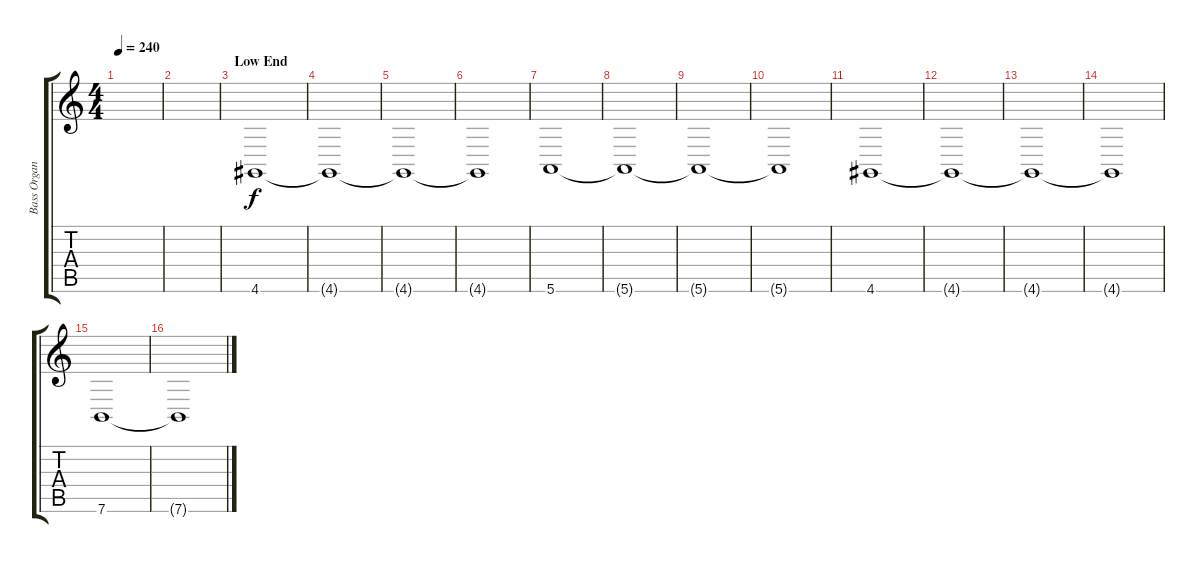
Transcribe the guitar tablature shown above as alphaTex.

\track ("Bass Organs2" "Bass Organ") {instrument rockorgan}
\staff {score tabs}
\tuning (E4 B3 G3 D3 A2 E2) {hide}
\ts (4 4)
\tempo 240
\clef g2
\ks c
|
|
\section ("" "Low End")
4.6.1 |
4.6{t}.1 |
4.6{t}.1 |
4.6{t}.1 |
5.6.1 |
5.6{t}.1 |
5.6{t}.1 |
5.6{t}.1 |
4.6.1 |
4.6{t}.1 |
4.6{t}.1 |
4.6{t}.1 |
7.6.1 |
7.6{t}.1
